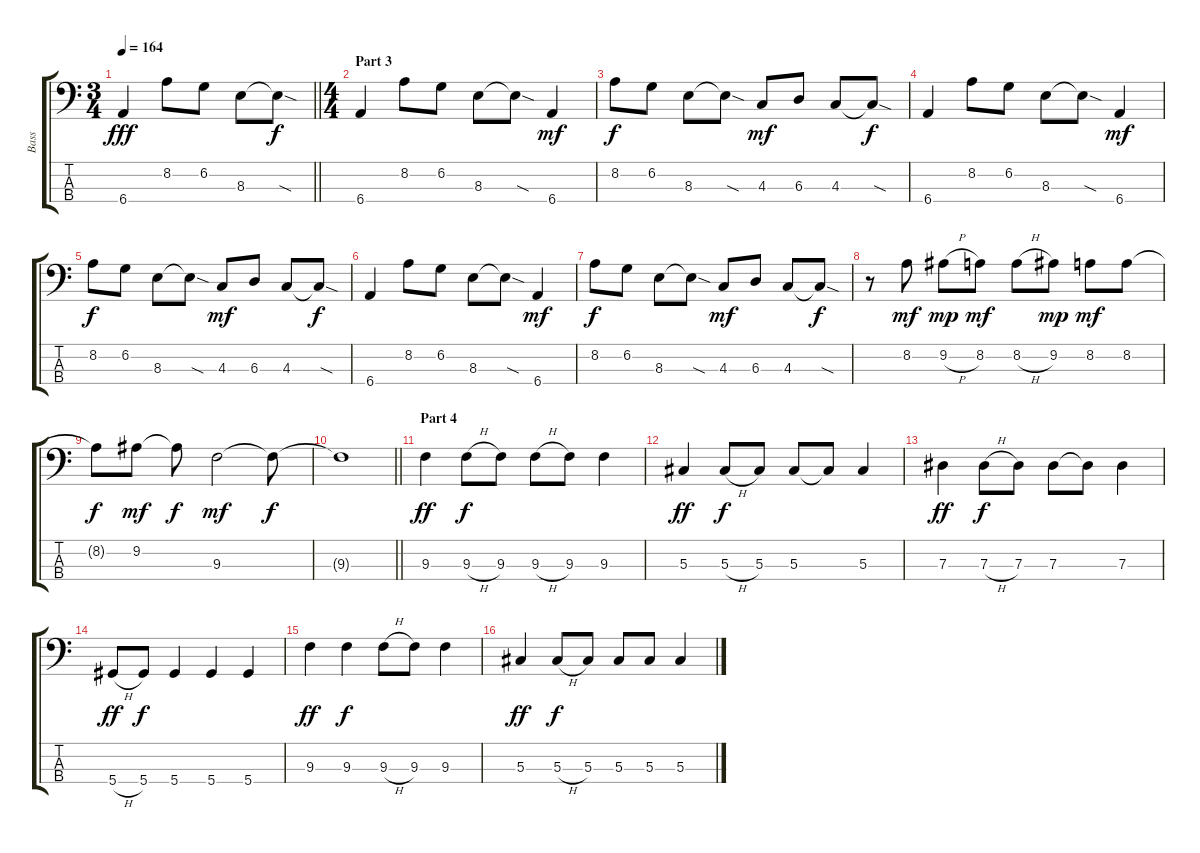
\track ("Bass" "Bass") {instrument electricbasspick}
\staff {score tabs}
\tuning (Gb2 Db2 Ab1 Eb1) {hide}
\ts (3 4)
\tempo 164
\clef f4
\barLineRight lightlight
\ks c
6.4.4{dy fff} 8.2.8 6.2.8 8.3.8 8.3{sod t}.8{dy f} |
\ts (4 4)
\section ("" "Part 3")
6.4.4 8.2.8 6.2.8 8.3.8 8.3{sod t}.8 6.4.4{dy mf} |
8.2.8{dy f} 6.2.8 8.3.8 8.3{sod t}.8 4.3.8{dy mf} 6.3.8 4.3.8 4.3{sod t}.8{dy f} |
6.4.4 8.2.8 6.2.8 8.3.8 8.3{sod t}.8 6.4.4{dy mf} |
8.2.8{dy f} 6.2.8 8.3.8 8.3{sod t}.8 4.3.8{dy mf} 6.3.8 4.3.8 4.3{sod t}.8{dy f} |
6.4.4 8.2.8 6.2.8 8.3.8 8.3{sod t}.8 6.4.4{dy mf} |
8.2.8{dy f} 6.2.8 8.3.8 8.3{sod t}.8 4.3.8{dy mf} 6.3.8 4.3.8 4.3{sod t}.8{dy f} |
r.8 8.2.8{dy mf} 9.2{h}.8{dy mp} 8.2.8{dy mf} 8.2{h}.8 9.2.8{dy mp} 8.2.8{dy mf} 8.2.8 |
8.2{t}.8{dy f} 9.2.8{dy mf} 9.2{t}.8{dy f} 9.3.2{dy mf} 9.3{t}.8{dy f} |
\barLineRight lightlight
9.3{t}.1 |
\section ("" "Part 4")
9.3.4{dy ff} 9.3{h}.8{dy f} 9.3.8 9.3{h}.8 9.3.8 9.3.4 |
5.3.4{dy ff} 5.3{h}.8{dy f} 5.3.8 5.3.8 5.3{t}.8 5.3.4 |
7.3.4{dy ff} 7.3{h}.8{dy f} 7.3.8 7.3.8 7.3{t}.8 7.3.4 |
5.4{h}.8{dy ff} 5.4.8{dy f} 5.4.4 5.4.4 5.4.4 |
9.3.4{dy ff} 9.3.4{dy f} 9.3{h}.8 9.3.8 9.3.4 |
5.3.4{dy ff} 5.3{h}.8{dy f} 5.3.8 5.3.8 5.3.8 5.3.4
